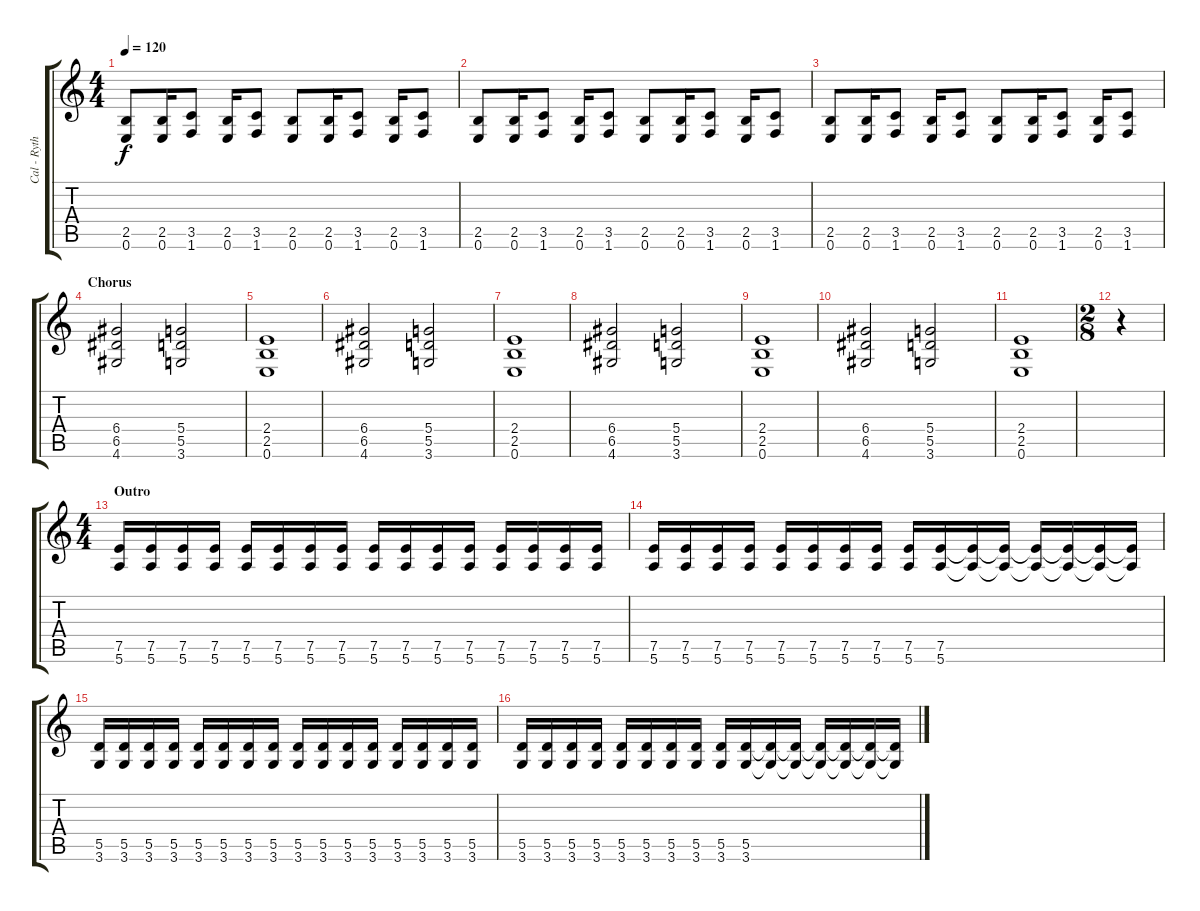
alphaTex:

\track ("Cal - Rythmn Guitar" "Cal - Ryth") {instrument distortionguitar}
\staff {score tabs}
\tuning (E4 B3 G3 D3 A2 E2) {hide}
\ts (4 4)
\tempo 120
\clef g2
\ks c
(2.5 0.6).8{dy f} (2.5 0.6).16 (3.5 1.6).8 (2.5 0.6).16 (3.5 1.6).8 (2.5 0.6).8 (2.5 0.6).16 (3.5 1.6).8 (2.5 0.6).16 (3.5 1.6).8 |
(2.5 0.6).8 (2.5 0.6).16 (3.5 1.6).8 (2.5 0.6).16 (3.5 1.6).8 (2.5 0.6).8 (2.5 0.6).16 (3.5 1.6).8 (2.5 0.6).16 (3.5 1.6).8 |
(2.5 0.6).8 (2.5 0.6).16 (3.5 1.6).8 (2.5 0.6).16 (3.5 1.6).8 (2.5 0.6).8 (2.5 0.6).16 (3.5 1.6).8 (2.5 0.6).16 (3.5 1.6).8 |
\section ("" "Chorus")
(6.4 6.5 4.6).2 (5.4 5.5 3.6).2 |
(2.4 2.5 0.6).1 |
(6.4 6.5 4.6).2 (5.4 5.5 3.6).2 |
(2.4 2.5 0.6).1 |
(6.4 6.5 4.6).2 (5.4 5.5 3.6).2 |
(2.4 2.5 0.6).1 |
(6.4 6.5 4.6).2 (5.4 5.5 3.6).2 |
(2.4 2.5 0.6).1 |
\ts (2 8)
r.4 |
\ts (4 4)
\section ("" "Outro")
(7.5 5.6).16 (7.5 5.6).16 (7.5 5.6).16 (7.5 5.6).16 (7.5 5.6).16 (7.5 5.6).16 (7.5 5.6).16 (7.5 5.6).16 (7.5 5.6).16 (7.5 5.6).16 (7.5 5.6).16 (7.5 5.6).16 (7.5 5.6).16 (7.5 5.6).16 (7.5 5.6).16 (7.5 5.6).16 |
(7.5 5.6).16 (7.5 5.6).16 (7.5 5.6).16 (7.5 5.6).16 (7.5 5.6).16 (7.5 5.6).16 (7.5 5.6).16 (7.5 5.6).16 (7.5 5.6).16 (7.5 5.6).16 (7.5{t} 5.6{t}).16 (7.5{t} 5.6{t}).16 (7.5{t} 5.6{t}).16 (7.5{t} 5.6{t}).16 (7.5{t} 5.6{t}).16 (7.5{t} 5.6{t}).16 |
(5.5 3.6).16 (5.5 3.6).16 (5.5 3.6).16 (5.5 3.6).16 (5.5 3.6).16 (5.5 3.6).16 (5.5 3.6).16 (5.5 3.6).16 (5.5 3.6).16 (5.5 3.6).16 (5.5 3.6).16 (5.5 3.6).16 (5.5 3.6).16 (5.5 3.6).16 (5.5 3.6).16 (5.5 3.6).16 |
(5.5 3.6).16 (5.5 3.6).16 (5.5 3.6).16 (5.5 3.6).16 (5.5 3.6).16 (5.5 3.6).16 (5.5 3.6).16 (5.5 3.6).16 (5.5 3.6).16 (5.5 3.6).16 (5.5{t} 3.6{t}).16 (5.5{t} 3.6{t}).16 (5.5{t} 3.6{t}).16 (5.5{t} 3.6{t}).16 (5.5{t} 3.6{t}).16 (5.5{t} 3.6{t}).16
